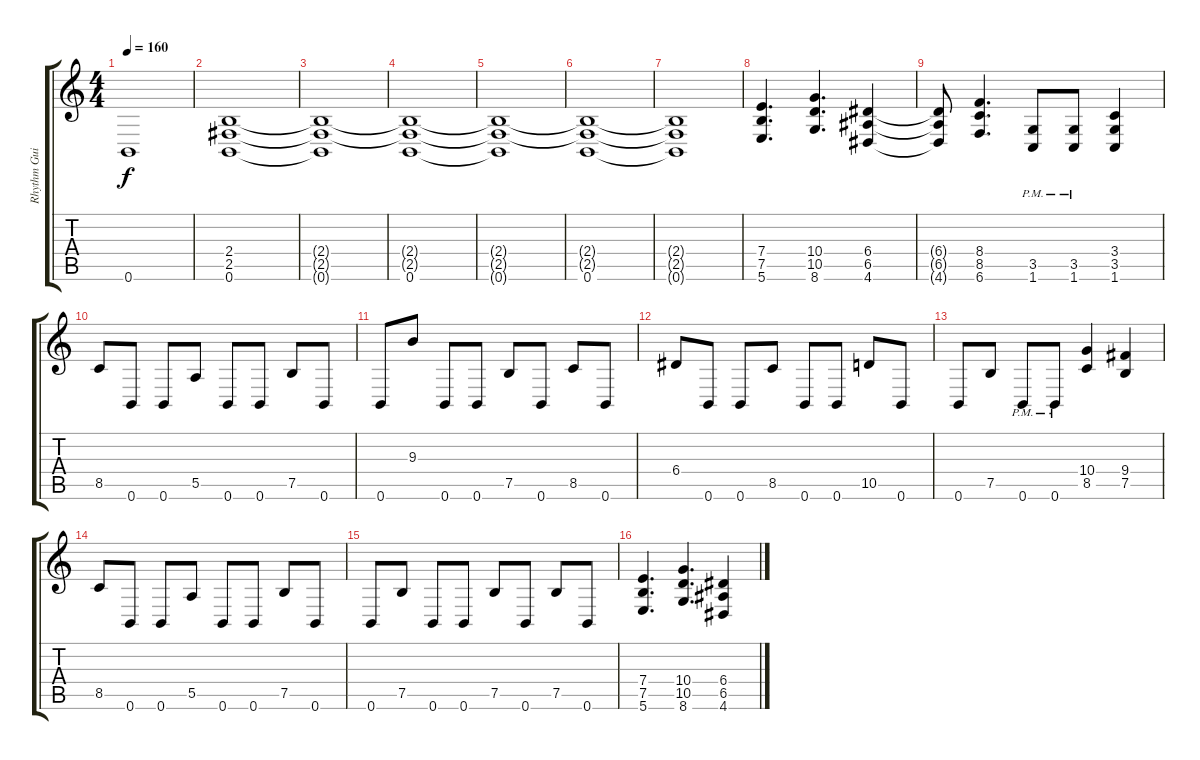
\track ("Rhythm Guitar 2" "Rhythm Gui") {instrument distortionguitar}
\staff {score tabs}
\tuning (B3 Gb3 D3 A2 E2 B1) {hide}
\ts (4 4)
\tempo 160
\clef g2
\ks c
0.6{t}.1{dy f} |
(2.4 2.5 0.6).1 |
(2.4{t} 2.5{t} 0.6{t}).1 |
(2.4{t} 2.5{t} 0.6).1 |
(2.4{t} 2.5{t} 0.6{t}).1 |
(2.4{t} 2.5{t} 0.6).1 |
(2.4{t} 2.5{t} 0.6{t}).1 |
(7.4 7.5 5.6).4{d instrument distortionguitar} (10.4 10.5 8.6).4{d} (6.4 6.5 4.6).4 |
(6.4{t} 6.5{t} 4.6{t}).8 (8.4 8.5 6.6).4{d} (3.5{pm} 1.6{pm}).8 (3.5{pm} 1.6{pm}).8 (3.4 3.5 1.6).4 |
8.5.8 0.6.8 0.6.8 5.5.8 0.6.8 0.6.8 7.5.8 0.6.8 |
0.6.8 9.3.8 0.6.8 0.6.8 7.5.8 0.6.8 8.5.8 0.6.8 |
6.4.8 0.6.8 0.6.8 8.5.8 0.6.8 0.6.8 10.5.8 0.6.8 |
0.6.8 7.5.8 0.6{pm}.8 0.6{pm}.8 (10.4 8.5).4 (9.4 7.5).4 |
8.5.8 0.6.8 0.6.8 5.5.8 0.6.8 0.6.8 7.5.8 0.6.8 |
0.6.8 7.5.8 0.6.8 0.6.8 7.5.8 0.6.8 7.5.8 0.6.8 |
(7.4 7.5 5.6).4{d} (10.4 10.5 8.6).4{d} (6.4 6.5 4.6).4
